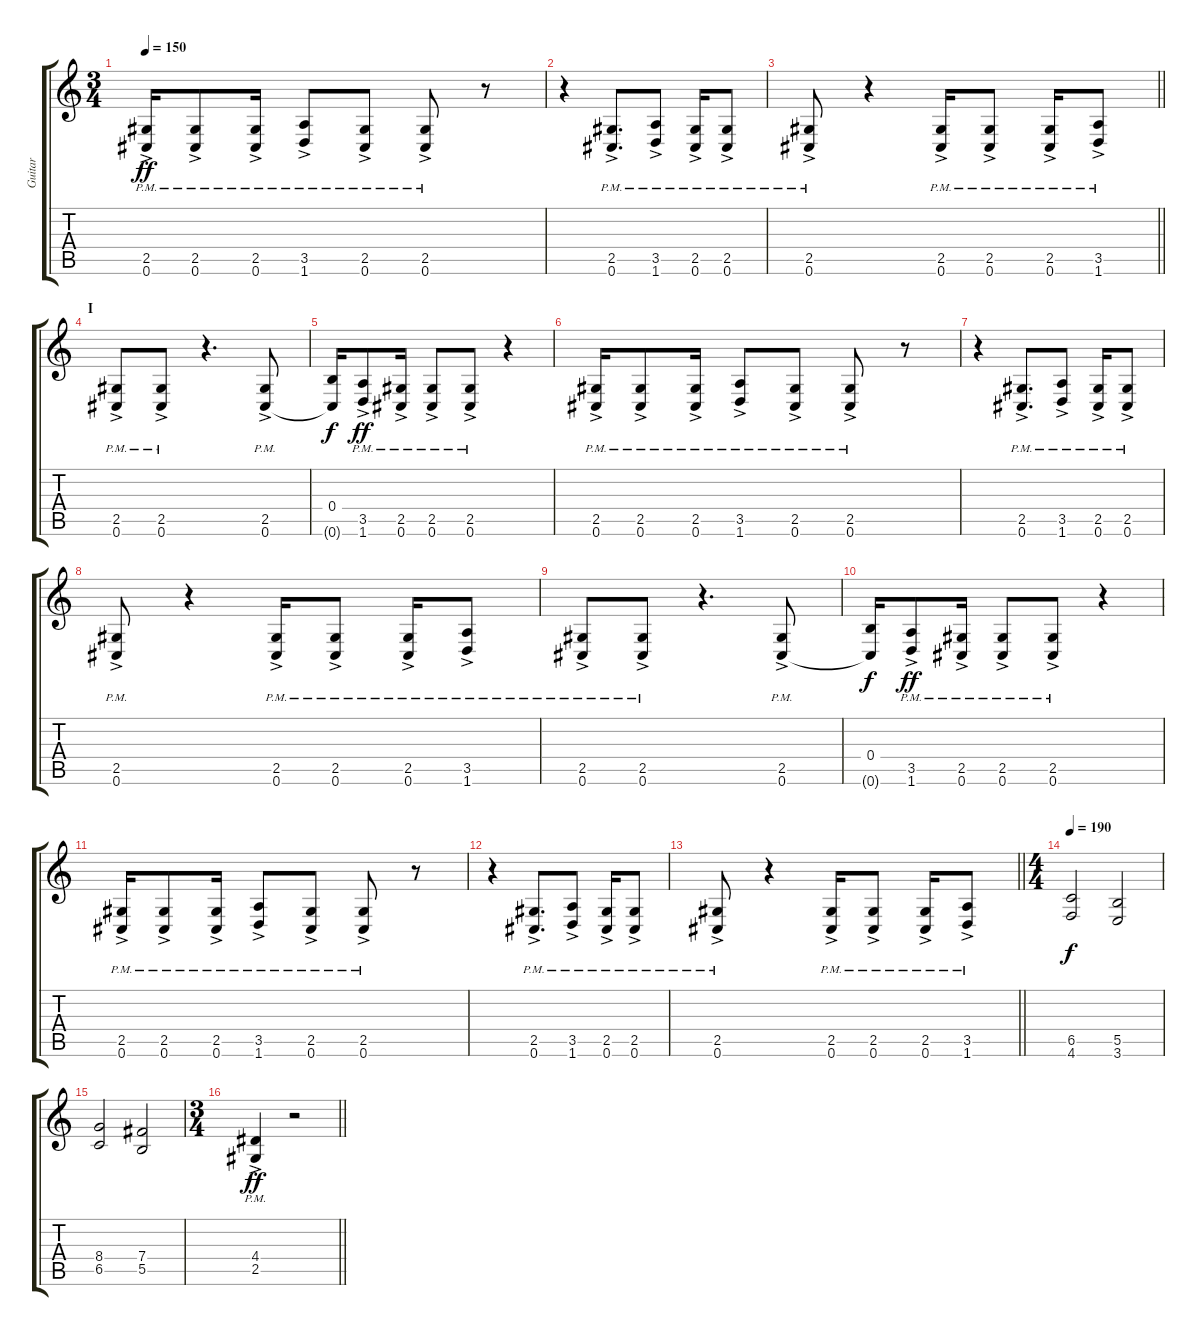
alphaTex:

\track ("Guitar" "Guitar") {instrument distortionguitar}
\staff {score tabs}
\tuning (Db4 Ab3 E3 B2 Gb2 Db2) {hide}
\ts (3 4)
\tempo 150
\clef g2
\ks c
(2.5{ac pm} 0.6{ac pm}).16{dy ff} (2.5{ac pm} 0.6{ac pm}).8 (2.5{ac pm} 0.6{ac pm}).16 (3.5{ac pm} 1.6{ac pm}).8 (2.5{ac pm} 0.6{ac pm}).8 (2.5{ac pm} 0.6{ac pm}).8 r.8 |
r.4 (2.5{ac pm} 0.6{ac pm}).8{d} (3.5{ac pm} 1.6{ac pm}).8 (2.5{ac pm} 0.6{ac pm}).16 (2.5{ac pm} 0.6{ac pm}).8 |
\barLineRight lightlight
(2.5{ac pm} 0.6{ac pm}).8 r.4 (2.5{ac pm} 0.6{ac pm}).16 (2.5{ac pm} 0.6{ac pm}).8 (2.5{ac pm} 0.6{ac pm}).16 (3.5{ac pm} 1.6{ac pm}).8 |
\section ("" "I")
(2.5{ac pm} 0.6{ac pm}).8 (2.5{ac pm} 0.6{ac pm}).8 r.4{d} (2.5{ac pm} 0.6{ac pm}).8 |
(0.4 0.6{t}).16{dy f} (3.5{ac pm} 1.6{ac pm}).8{dy ff} (2.5{ac pm} 0.6{ac pm}).16 (2.5{ac pm} 0.6{ac pm}).8 (2.5{ac pm} 0.6{ac pm}).8 r.4 |
(2.5{ac pm} 0.6{ac pm}).16 (2.5{ac pm} 0.6{ac pm}).8 (2.5{ac pm} 0.6{ac pm}).16 (3.5{ac pm} 1.6{ac pm}).8 (2.5{ac pm} 0.6{ac pm}).8 (2.5{ac pm} 0.6{ac pm}).8 r.8 |
r.4 (2.5{ac pm} 0.6{ac pm}).8{d} (3.5{ac pm} 1.6{ac pm}).8 (2.5{ac pm} 0.6{ac pm}).16 (2.5{ac pm} 0.6{ac pm}).8 |
(2.5{ac pm} 0.6{ac pm}).8 r.4 (2.5{ac pm} 0.6{ac pm}).16 (2.5{ac pm} 0.6{ac pm}).8 (2.5{ac pm} 0.6{ac pm}).16 (3.5{ac pm} 1.6{ac pm}).8 |
(2.5{ac pm} 0.6{ac pm}).8 (2.5{ac pm} 0.6{ac pm}).8 r.4{d} (2.5{ac pm} 0.6{ac pm}).8 |
(0.4 0.6{t}).16{dy f} (3.5{ac pm} 1.6{ac pm}).8{dy ff} (2.5{ac pm} 0.6{ac pm}).16 (2.5{ac pm} 0.6{ac pm}).8 (2.5{ac pm} 0.6{ac pm}).8 r.4 |
(2.5{ac pm} 0.6{ac pm}).16 (2.5{ac pm} 0.6{ac pm}).8 (2.5{ac pm} 0.6{ac pm}).16 (3.5{ac pm} 1.6{ac pm}).8 (2.5{ac pm} 0.6{ac pm}).8 (2.5{ac pm} 0.6{ac pm}).8 r.8 |
r.4 (2.5{ac pm} 0.6{ac pm}).8{d} (3.5{ac pm} 1.6{ac pm}).8 (2.5{ac pm} 0.6{ac pm}).16 (2.5{ac pm} 0.6{ac pm}).8 |
\barLineRight lightlight
(2.5{ac pm} 0.6{ac pm}).8 r.4 (2.5{ac pm} 0.6{ac pm}).16 (2.5{ac pm} 0.6{ac pm}).8 (2.5{ac pm} 0.6{ac pm}).16 (3.5{ac pm} 1.6{ac pm}).8 |
\ts (4 4)
\section ("" "")
\tempo 190
(6.5 4.6).2{dy f} (5.5 3.6).2 |
(8.4 6.5).2 (7.4 5.5).2 |
\ts (3 4)
\barLineRight lightlight
(4.4{ac pm} 2.5{ac pm}).4{dy ff} r.2
